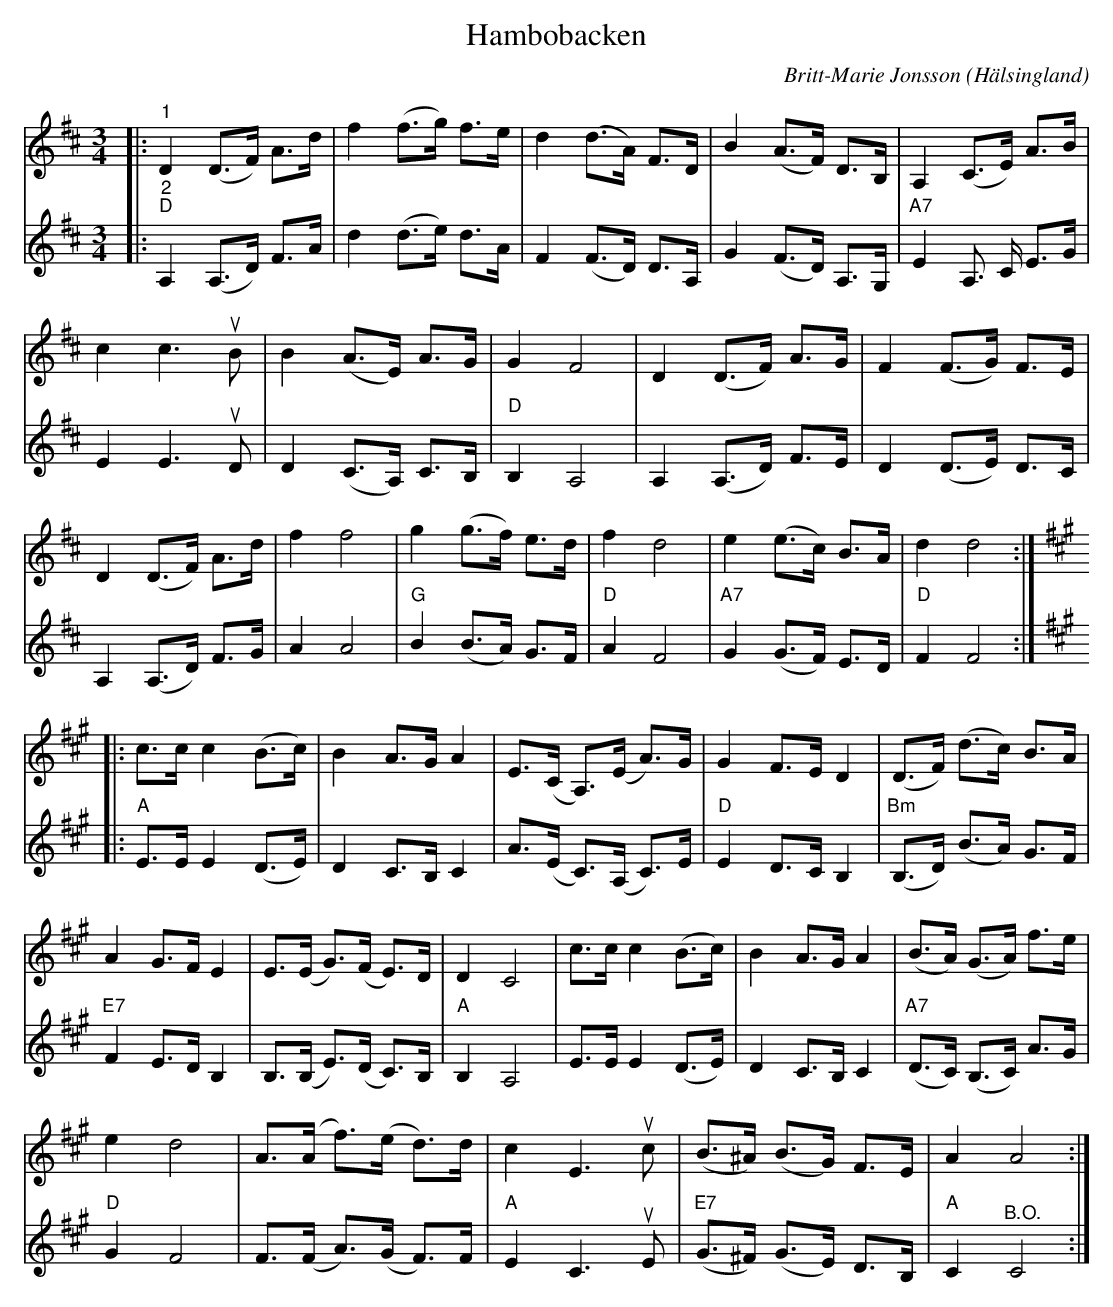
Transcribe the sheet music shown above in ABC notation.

X:1
T:Hambobacken
C:Britt-Marie Jonsson
O:Hälsingland
L:1/8
M:3/4
K:D
V:1
|:"^1" D2 (D>F) A>d | f2 (f>g) f>e | d2 (d>A) F>D | B2 (A>F) D>B, | A,2 (C>E) A>B |
c2 c3u B | B2 (A>E) A>G | G2 F4 | D2 (D>F) A>G | F2 (F>G) F>E |
D2 (D>F) A>d | f2 f4 | g2 (g>f) e>d | f2 d4 | e2 (e>c) B>A | d2 d4 ::
[K:A] c>c c2 (B>c) | B2 A>G A2 | E>(C A,>)(E A>)G | G2 F>E D2 | (D>F) (d>c) B>A |
A2 G>F E2 | E>(E G>)(F E>)D | D2 C4 | c>c c2 (B>c) | B2 A>G A2 | (B>A) (G>A) f>e |
e2 d4 | A>(A f>)(e d>)d | c2 E3u c | (B>^A) (B>G) F>E | A2 A4 :|
V:2
|:"^2""D" A,2 (A,>D) F>A | d2 (d>e) d>A | F2 (F>D) D>A, | G2 (F>D) A,>G, |"A7" E2 A,3/2 C/ E>G |
E2 E3u D | D2 (C>A,) C>B, |"D" B,2 A,4 | A,2 (A,>D) F>E | D2 (D>E) D>C | A,2 (A,>D) F>G |
A2 A4 |"G" B2 (B>A) G>F |"D" A2 F4 |"A7" G2 (G>F) E>D |"D" F2 F4 ::[K:A]"A" E>E E2 (D>E) |
D2 C>B, C2 | A>(E C>)(A, C>)E |"D" E2 D>C B,2 |"Bm" (B,>D) (B>A) G>F |"E7" F2 E>D B,2 |
B,>(B, E>)(D C>)B, |"A" B,2 A,4 | E>E E2 (D>E) | D2 C>B, C2 |"A7" (D>C) (B,>C) A>G |"D" G2 F4 |
F>(F A>)(G F>)F |"A" E2 C3u E |"E7" (G>^F) (G>E) D>B, |"A" C2"^B.O." C4 :|
